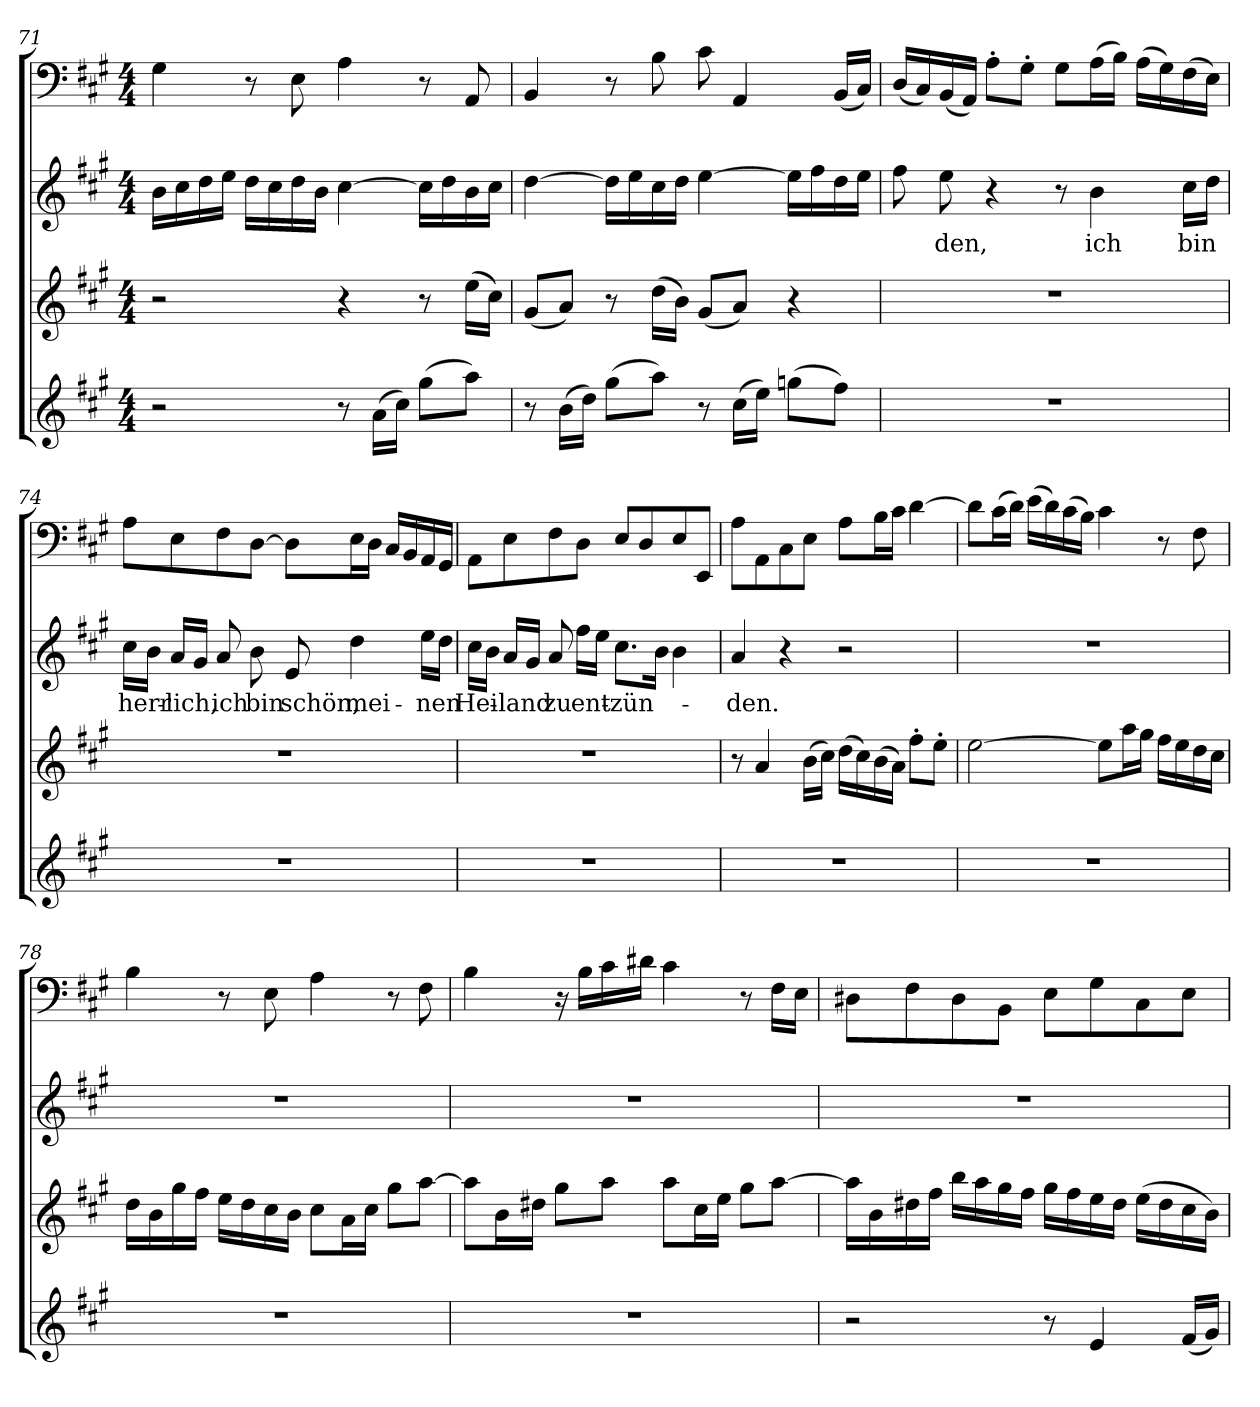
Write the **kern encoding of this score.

**kern	**kern	**kern	**text	**kern
*part4	*part3	*part2	*part2	*part1
*staff4	*staff3	*staff2	*staff2	*staff1
*clefG2	*clefG2	*clefG2	*	*clefF4
*k[f#c#g#]	*k[f#c#g#]	*k[f#c#g#]	*	*k[f#c#g#]
*A:	*A:	*A:	*	*A:
*M4/4	*M4/4	*M4/4	*	*M4/4
=71	=71	=71	=71	=71
2r	2r	16b\LL	.	4G#\
.	.	16cc#\	.	.
.	.	16dd\	.	.
.	.	16ee\JJ	.	.
.	.	16dd\LL	.	8r
.	.	16cc#\	.	.
.	.	16dd\	.	8E\
.	.	16b\JJ	.	.
8r	4r	[4cc#\	.	4A\
(16a\LL	.	.	.	.
16cc#\JJ)	.	.	.	.
(8gg#\L	8r	16cc#\LL]	.	8r
.	.	16dd\	.	.
8aa\J)	(16ee\LL	16b\	.	8AA/
.	16cc#\JJ)	16cc#\JJ	.	.
=72	=72	=72	=72	=72
8r	(8g#/L	[4dd\	.	4BB/
(16b\LL	8a/J)	.	.	.
16dd\JJ)	.	.	.	.
(8gg#\L	8r	16dd\LL]	.	8r
.	.	16ee\	.	.
8aa\J)	(16dd\LL	16cc#\	.	8B\
.	16b\JJ)	16dd\JJ	.	.
8r	(8g#/L	[4ee\	.	8c#\
(16cc#\LL	8a/J)	.	.	4AA/
16ee\JJ)	.	.	.	.
(8ggn\L	4r	16ee\LL]	.	.
.	.	16ff#\	.	.
8ff#\J)	.	16dd\	.	(16BB/LL
.	.	16ee\JJ	.	16C#/JJ)
=73	=73	=73	=73	=73
1r	1r	8ff#\	.	(16D/LL
.	.	.	.	16C#/)
.	.	8ee\	-den,	(16BB/
.	.	.	.	16AA/JJ)
.	.	4r	.	8A'\L
.	.	.	.	8G#'\J
.	.	8r	.	8G#\L
.	.	4b\	ich	(16A\L
.	.	.	.	16B\JJ)
.	.	.	.	(16A\LL
.	.	.	.	16G#\)
.	.	16cc#\LL	bin	(16F#\
.	.	16dd\JJ	.	16E\JJ)
=74	=74	=74	=74	=74
1r	1r	16cc#\LL	herr-	8A\L
.	.	16b\JJ	.	.
.	.	16a/LL	-lich,	8E\
.	.	16g#/JJ	.	.
.	.	8a/	ich	8F#\
.	.	8b\	bin	[8D\J
.	.	8e/	schön,	8D\L]
.	.	4dd\	mei-	16E\L
.	.	.	.	16D\JJ
.	.	.	.	16C#/LL
.	.	.	.	16BB/
.	.	16ee\LL	-nen	16AA/
.	.	16dd\JJ	.	16GG#/JJ
=75	=75	=75	=75	=75
1r	1r	16cc#\LL	Hei-	8AA\L
.	.	16b\JJ	.	.
.	.	16a/LL	-land	8E\
.	.	16g#/JJ	.	.
.	.	8a/	zu	8F#\
.	.	16ff#\LL	ent-	8D\J
.	.	16ee\JJ	.	.
.	.	8.cc#\L	-zün-	8E/L
.	.	.	.	8D/
.	.	16b\Jk	.	.
.	.	4b\	.	8E/
.	.	.	.	8EE/J
=76	=76	=76	=76	=76
1r	8r	4a/	-den.	8A\L
.	4a/	.	.	8AA\
.	.	4r	.	8C#\
.	(16b\LL	.	.	8E\J
.	16cc#\JJ)	.	.	.
.	(16dd\LL	2r	.	8A\L
.	16cc#\)	.	.	.
.	(16b\	.	.	16B\L
.	16a\JJ)	.	.	16c#\JJ
.	8ff#'\L	.	.	[4d\
.	8ee'\J	.	.	.
=77	=77	=77	=77	=77
1r	[2ee\	1r	.	8d\L]
.	.	.	.	(16c#\L
.	.	.	.	16d\JJ)
.	.	.	.	(16e\LL
.	.	.	.	16d\)
.	.	.	.	(16c#\
.	.	.	.	16B\JJ)
.	8ee\L]	.	.	4c#\
.	16aa\L	.	.	.
.	16gg#\JJ	.	.	.
.	16ff#\LL	.	.	8r
.	16ee\	.	.	.
.	16dd\	.	.	8F#\
.	16cc#\JJ	.	.	.
=78	=78	=78	=78	=78
1r	16dd\LL	1r	.	4B\
.	16b\	.	.	.
.	16gg#\	.	.	.
.	16ff#\JJ	.	.	.
.	16ee\LL	.	.	8r
.	16dd\	.	.	.
.	16cc#\	.	.	8E\
.	16b\JJ	.	.	.
.	8cc#\L	.	.	4A\
.	16a\L	.	.	.
.	16cc#\JJ	.	.	.
.	8gg#\L	.	.	8r
.	[8aa\J	.	.	8F#\
=79	=79	=79	=79	=79
1r	8aa\L]	1r	.	4B\
.	16b\L	.	.	.
.	16dd#X\JJ	.	.	.
.	8gg#\L	.	.	16r
.	.	.	.	16B\LL
.	8aa\J	.	.	16c#\
.	.	.	.	16d#X\JJ
.	8aa\L	.	.	4c#\
.	16cc#\L	.	.	.
.	16ee\JJ	.	.	.
.	8gg#\L	.	.	8r
.	[8aa\J	.	.	16F#\LL
.	.	.	.	16E\JJ
=80	=80	=80	=80	=80
2r	16aa\LL]	1r	.	8D#X\L
.	16b\	.	.	.
.	16dd#X\	.	.	8F#\
.	16ff#\JJ	.	.	.
.	16bb\LL	.	.	8D#\
.	16aa\	.	.	.
.	16gg#\	.	.	8BB\J
.	16ff#\JJ	.	.	.
8r	16gg#\LL	.	.	8E\L
.	16ff#\	.	.	.
4e/	16ee\	.	.	8G#\
.	16dd#\JJ	.	.	.
.	(16ee\LL	.	.	8C#\
.	16dd#\	.	.	.
(16f#/LL	16cc#\	.	.	8E\J
16g#/JJ)	16b\JJ)	.	.	.
=	=	=	=	=
*-	*-	*-	*-	*-
